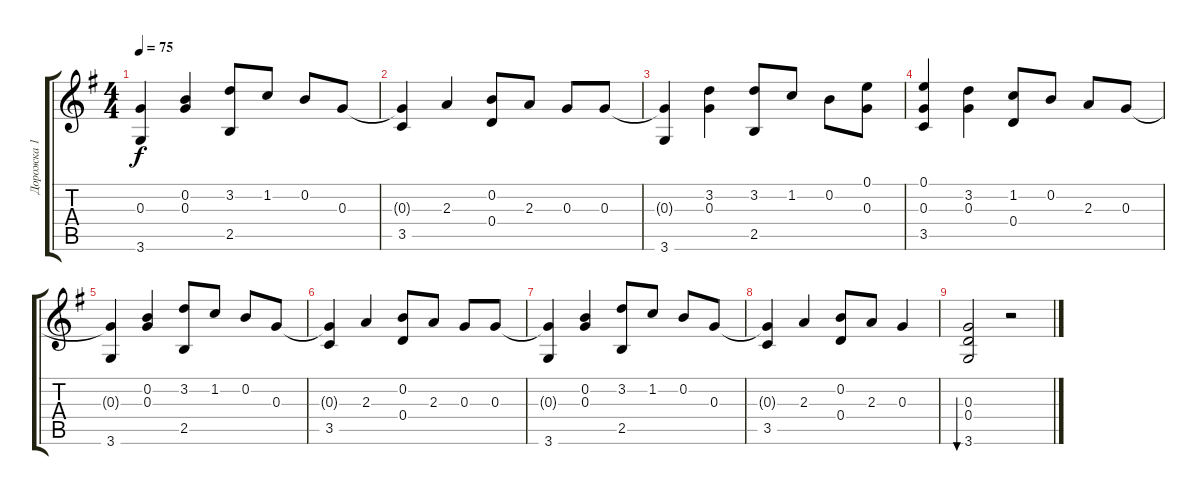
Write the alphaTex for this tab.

\track ("Дорожка 1" "Дорожка 1") {instrument acousticguitarsteel}
\staff {score tabs}
\tuning (E4 B3 G3 D3 A2 E2) {hide}
\ts (4 4)
\tempo 75
\clef g2
\ks g
(0.3{t} 3.6).4{dy f} (0.2 0.3).4 (3.2 2.5).8 1.2.8 0.2.8 0.3.8 |
(0.3{t} 3.5).4 2.3.4 (0.2 0.4).8 2.3.8 0.3.8 0.3.8 |
(0.3{t} 3.6).4 (3.2 0.3).4 (3.2 2.5).8 1.2.8 0.2.8 (0.1 0.3).8 |
(0.1 0.3 3.5).4 (3.2 0.3).4 (1.2 0.4).8 0.2.8 2.3.8 0.3.8 |
(0.3{t} 3.6).4 (0.2 0.3).4 (3.2 2.5).8 1.2.8 0.2.8 0.3.8 |
(0.3{t} 3.5).4 2.3.4 (0.2 0.4).8 2.3.8 0.3.8 0.3.8 |
(0.3{t} 3.6).4 (0.2 0.3).4 (3.2 2.5).8 1.2.8 0.2.8 0.3.8 |
(0.3{t} 3.5).4 2.3.4 (0.2 0.4).8 2.3.8 0.3.4 |
(0.3 0.4 3.6).2{bu 60} r.2
